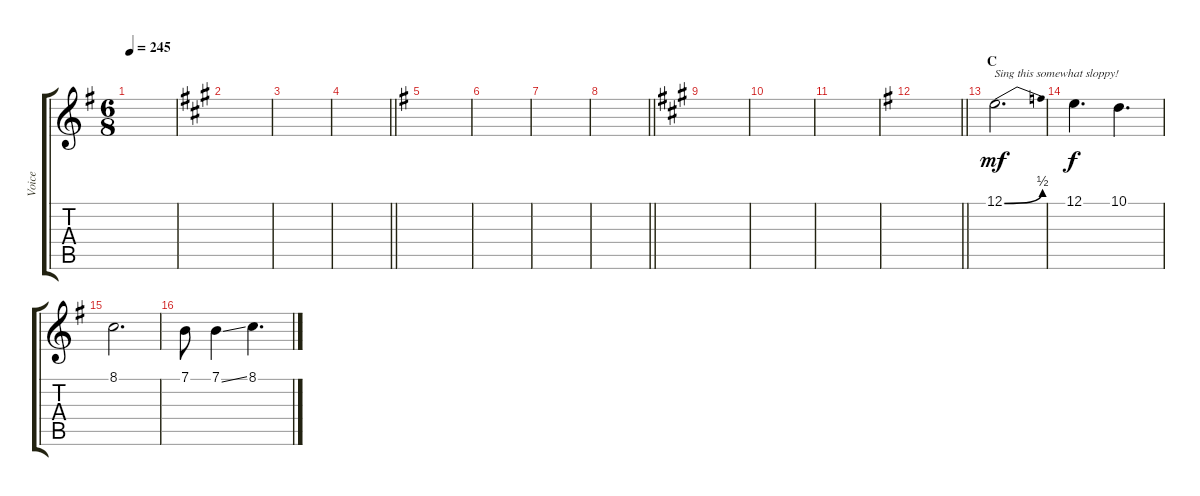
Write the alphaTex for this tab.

\track ("Voice" "Voice") {instrument pad7halo}
\staff {score tabs}
\tuning (E4 B3 G3 D3 A2 E2) {hide}
\ts (6 8)
\section ("" "")
\tempo 245
\clef g2
\ks eminor
|
\ks a
|
|
\barLineRight lightlight
|
\section ("" "")
\ks eminor
|
|
|
\barLineRight lightlight
|
\ks a
|
|
|
\barLineRight lightlight
\ks eminor
|
\section ("" "C")
12.1{be (bend 0 0 60 2)}.2{d txt "Sing this somewhat sloppy!" dy mf} |
12.1.4{d dy f} 10.1.4{d} |
8.1.2{d} |
7.1.8 7.1{ss}.4 8.1.4{d}
